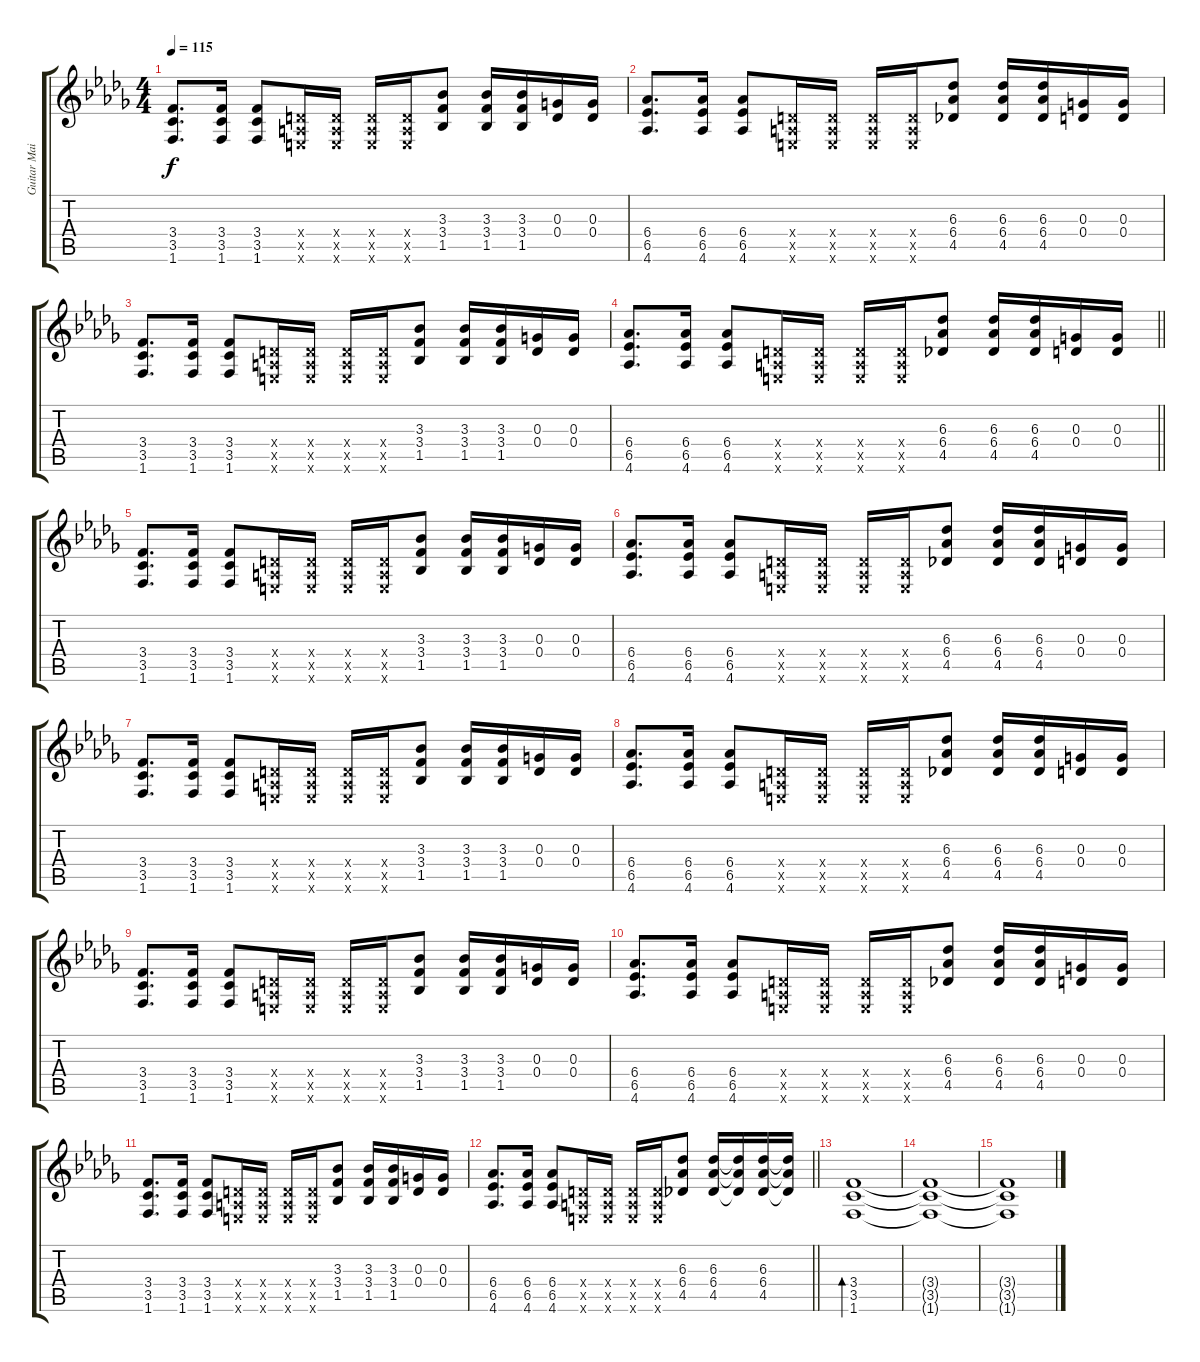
\track ("Guitar Main" "Guitar Mai") {instrument electricguitarclean}
\staff {score tabs}
\tuning (E4 B3 G3 D3 A2 E2) {hide}
\ts (4 4)
\tempo 115
\clef g2
\ks bbminor
(3.4 3.5 1.6).8{d dy f} (3.4 3.5 1.6).16 (3.4 3.5 1.6).8 (0.4{x} 0.5{x} 0.6{x}).16 (0.4{x} 0.5{x} 0.6{x}).16 (0.4{x} 0.5{x} 0.6{x}).16 (0.4{x} 0.5{x} 0.6{x}).16 (3.3 3.4 1.5).8 (3.3 3.4 1.5).16 (3.3 3.4 1.5).16 (0.3 0.4).16 (0.3 0.4).16 |
(6.4 6.5 4.6).8{d} (6.4 6.5 4.6).16 (6.4 6.5 4.6).8 (0.4{x} 0.5{x} 0.6{x}).16 (0.4{x} 0.5{x} 0.6{x}).16 (0.4{x} 0.5{x} 0.6{x}).16 (0.4{x} 0.5{x} 0.6{x}).16 (6.3 6.4 4.5).8 (6.3 6.4 4.5).16 (6.3 6.4 4.5).16 (0.3 0.4).16 (0.3 0.4).16 |
(3.4 3.5 1.6).8{d} (3.4 3.5 1.6).16 (3.4 3.5 1.6).8 (0.4{x} 0.5{x} 0.6{x}).16 (0.4{x} 0.5{x} 0.6{x}).16 (0.4{x} 0.5{x} 0.6{x}).16 (0.4{x} 0.5{x} 0.6{x}).16 (3.3 3.4 1.5).8 (3.3 3.4 1.5).16 (3.3 3.4 1.5).16 (0.3 0.4).16 (0.3 0.4).16 |
\barLineRight lightlight
(6.4 6.5 4.6).8{d} (6.4 6.5 4.6).16 (6.4 6.5 4.6).8 (0.4{x} 0.5{x} 0.6{x}).16 (0.4{x} 0.5{x} 0.6{x}).16 (0.4{x} 0.5{x} 0.6{x}).16 (0.4{x} 0.5{x} 0.6{x}).16 (6.3 6.4 4.5).8 (6.3 6.4 4.5).16 (6.3 6.4 4.5).16 (0.3 0.4).16 (0.3 0.4).16 |
(3.4 3.5 1.6).8{d} (3.4 3.5 1.6).16 (3.4 3.5 1.6).8 (0.4{x} 0.5{x} 0.6{x}).16 (0.4{x} 0.5{x} 0.6{x}).16 (0.4{x} 0.5{x} 0.6{x}).16 (0.4{x} 0.5{x} 0.6{x}).16 (3.3 3.4 1.5).8 (3.3 3.4 1.5).16 (3.3 3.4 1.5).16 (0.3 0.4).16 (0.3 0.4).16 |
(6.4 6.5 4.6).8{d} (6.4 6.5 4.6).16 (6.4 6.5 4.6).8 (0.4{x} 0.5{x} 0.6{x}).16 (0.4{x} 0.5{x} 0.6{x}).16 (0.4{x} 0.5{x} 0.6{x}).16 (0.4{x} 0.5{x} 0.6{x}).16 (6.3 6.4 4.5).8 (6.3 6.4 4.5).16 (6.3 6.4 4.5).16 (0.3 0.4).16 (0.3 0.4).16 |
(3.4 3.5 1.6).8{d} (3.4 3.5 1.6).16 (3.4 3.5 1.6).8 (0.4{x} 0.5{x} 0.6{x}).16 (0.4{x} 0.5{x} 0.6{x}).16 (0.4{x} 0.5{x} 0.6{x}).16 (0.4{x} 0.5{x} 0.6{x}).16 (3.3 3.4 1.5).8 (3.3 3.4 1.5).16 (3.3 3.4 1.5).16 (0.3 0.4).16 (0.3 0.4).16 |
(6.4 6.5 4.6).8{d} (6.4 6.5 4.6).16 (6.4 6.5 4.6).8 (0.4{x} 0.5{x} 0.6{x}).16 (0.4{x} 0.5{x} 0.6{x}).16 (0.4{x} 0.5{x} 0.6{x}).16 (0.4{x} 0.5{x} 0.6{x}).16 (6.3 6.4 4.5).8 (6.3 6.4 4.5).16 (6.3 6.4 4.5).16 (0.3 0.4).16 (0.3 0.4).16 |
(3.4 3.5 1.6).8{d} (3.4 3.5 1.6).16 (3.4 3.5 1.6).8 (0.4{x} 0.5{x} 0.6{x}).16 (0.4{x} 0.5{x} 0.6{x}).16 (0.4{x} 0.5{x} 0.6{x}).16 (0.4{x} 0.5{x} 0.6{x}).16 (3.3 3.4 1.5).8 (3.3 3.4 1.5).16 (3.3 3.4 1.5).16 (0.3 0.4).16 (0.3 0.4).16 |
(6.4 6.5 4.6).8{d} (6.4 6.5 4.6).16 (6.4 6.5 4.6).8 (0.4{x} 0.5{x} 0.6{x}).16 (0.4{x} 0.5{x} 0.6{x}).16 (0.4{x} 0.5{x} 0.6{x}).16 (0.4{x} 0.5{x} 0.6{x}).16 (6.3 6.4 4.5).8 (6.3 6.4 4.5).16 (6.3 6.4 4.5).16 (0.3 0.4).16 (0.3 0.4).16 |
(3.4 3.5 1.6).8{d} (3.4 3.5 1.6).16 (3.4 3.5 1.6).8 (0.4{x} 0.5{x} 0.6{x}).16 (0.4{x} 0.5{x} 0.6{x}).16 (0.4{x} 0.5{x} 0.6{x}).16 (0.4{x} 0.5{x} 0.6{x}).16 (3.3 3.4 1.5).8 (3.3 3.4 1.5).16 (3.3 3.4 1.5).16 (0.3 0.4).16 (0.3 0.4).16 |
\barLineRight lightlight
(6.4 6.5 4.6).8{d} (6.4 6.5 4.6).16 (6.4 6.5 4.6).8 (0.4{x} 0.5{x} 0.6{x}).16 (0.4{x} 0.5{x} 0.6{x}).16 (0.4{x} 0.5{x} 0.6{x}).16 (0.4{x} 0.5{x} 0.6{x}).16 (6.3 6.4 4.5).8 (6.3 6.4 4.5).16 (6.3{t} 6.4{t} 4.5{t}).16 (6.3 6.4 4.5).16 (6.3{t} 6.4{t} 4.5{t}).16 |
(3.4 3.5 1.6).1{bd 240} |
(3.4{t} 3.5{t} 1.6{t}).1 |
(3.4{t} 3.5{t} 1.6{t}).1
